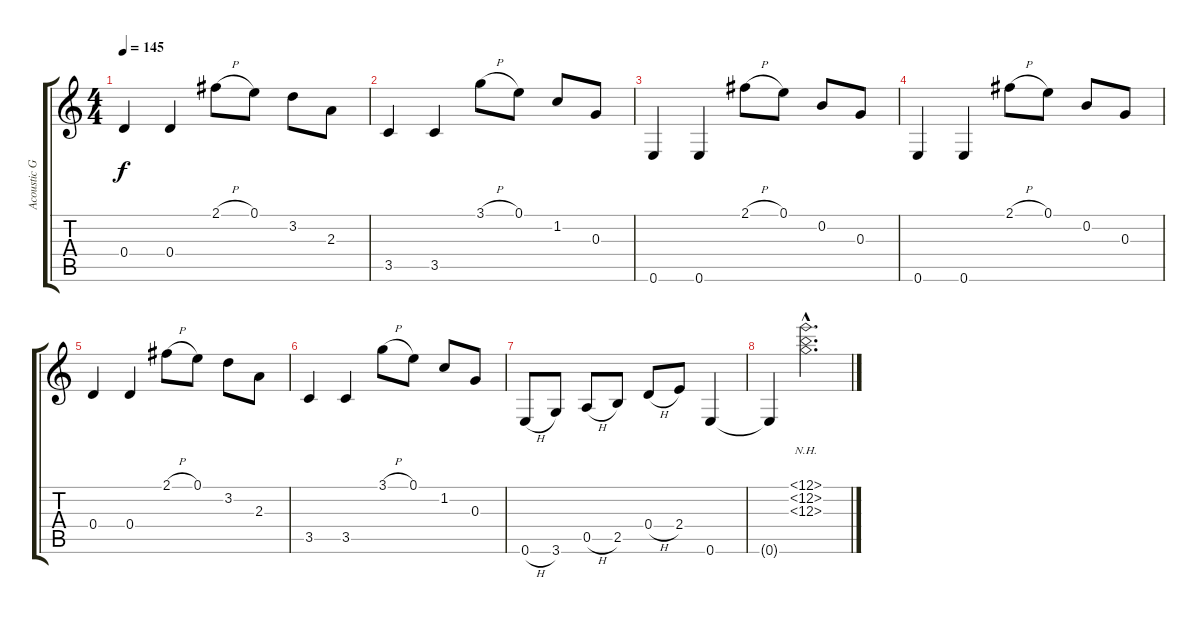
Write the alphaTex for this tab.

\track ("Acoustic Guitar" "Acoustic G") {instrument acousticguitarnylon}
\staff {score tabs}
\tuning (E4 B3 G3 D3 A2 E2) {hide}
\ts (4 4)
\tempo 145
\clef g2
\ks c
0.4.4{dy f} 0.4.4 2.1{h}.8 0.1.8 3.2.8 2.3.8 |
3.5.4 3.5.4 3.1{h}.8 0.1.8 1.2.8 0.3.8 |
0.6.4 0.6.4 2.1{h}.8 0.1.8 0.2.8 0.3.8 |
0.6.4 0.6.4 2.1{h}.8 0.1.8 0.2.8 0.3.8 |
0.4.4 0.4.4 2.1{h}.8 0.1.8 3.2.8 2.3.8 |
3.5.4 3.5.4 3.1{h}.8 0.1.8 1.2.8 0.3.8 |
0.6{h}.8 3.6.8 0.5{h}.8 2.5.8 0.4{h}.8 2.4.8 0.6.4 |
0.6{t}.4 (12.1{nh hac} 12.2{nh hac} 12.3{nh hac}).2{d}
